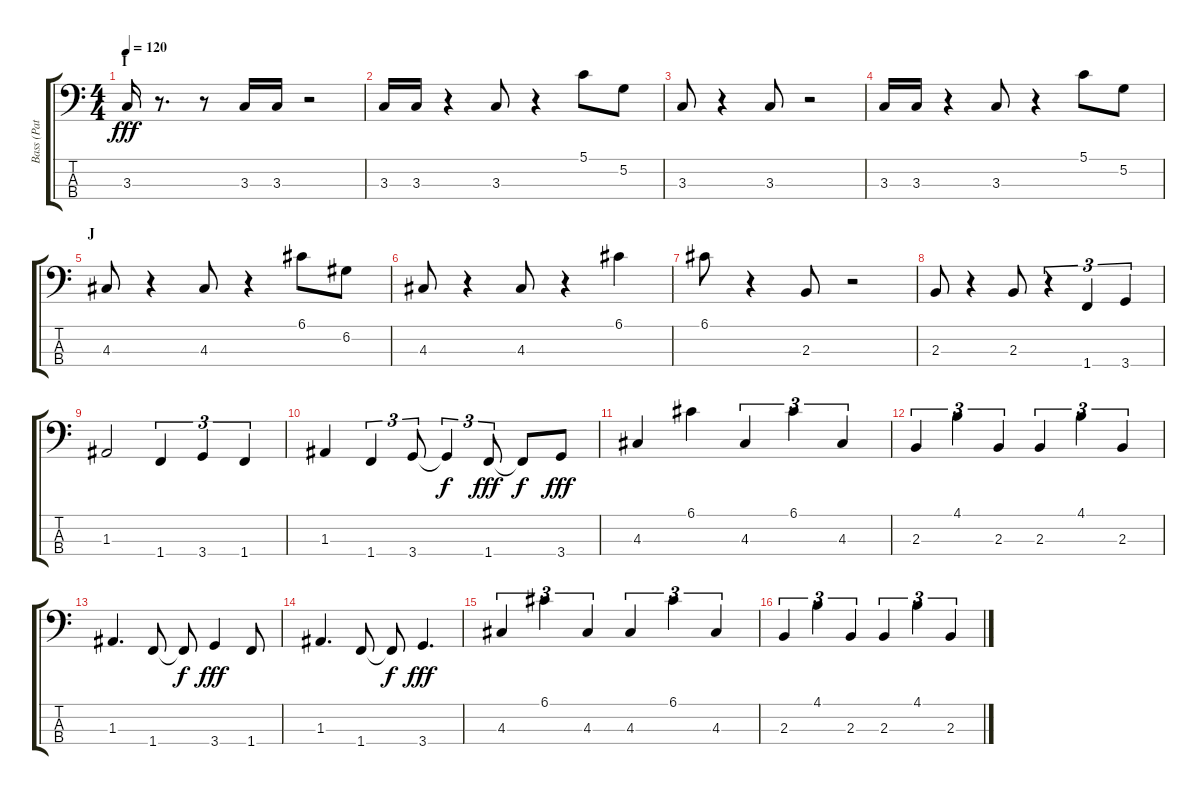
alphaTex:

\track ("Bass (Pat O'Hearn)" "Bass (Pat ") {instrument fretlessbass}
\staff {score tabs}
\tuning (G2 D2 A1 E1) {hide}
\ts (4 4)
\section ("" "I")
\tempo 120
\clef f4
\ks c
3.3.16{dy fff} r.8{d} r.8 3.3.16 3.3.16 r.2 |
3.3.16 3.3.16 r.4 3.3.8 r.4 5.1.8 5.2.8 |
3.3.8 r.4 3.3.8 r.2 |
3.3.16 3.3.16 r.4 3.3.8 r.4 5.1.8 5.2.8 |
\section ("" "J")
4.3.8 r.4 4.3.8 r.4 6.1.8 6.2.8 |
4.3.8 r.4 4.3.8 r.4 6.1.4 |
6.1.8 r.4 2.3.8 r.2 |
2.3.8 r.4 2.3.8 r.4{tu (3 2)} 1.4.4{tu (3 2)} 3.4.4{tu (3 2)} |
1.3.2 1.4.4{tu (3 2)} 3.4.4{tu (3 2)} 1.4.4{tu (3 2)} |
1.3.4 1.4.4{tu (3 2)} 3.4.8{tu (3 2)} 3.4{t}.4{tu (3 2) dy f} 1.4.8{tu (3 2) dy fff} 1.4{t}.8{dy f} 3.4.8{dy fff} |
4.3.4 6.1.4 4.3.4{tu (3 2)} 6.1.4{tu (3 2)} 4.3.4{tu (3 2)} |
2.3.4{tu (3 2)} 4.1.4{tu (3 2)} 2.3.4{tu (3 2)} 2.3.4{tu (3 2)} 4.1.4{tu (3 2)} 2.3.4{tu (3 2)} |
1.3.4{d} 1.4.8 1.4{t}.8{dy f} 3.4.4{dy fff} 1.4.8 |
1.3.4{d} 1.4.8 1.4{t}.8{dy f} 3.4.4{d dy fff} |
4.3.4{tu (3 2)} 6.1.4{tu (3 2)} 4.3.4{tu (3 2)} 4.3.4{tu (3 2)} 6.1.4{tu (3 2)} 4.3.4{tu (3 2)} |
2.3.4{tu (3 2)} 4.1.4{tu (3 2)} 2.3.4{tu (3 2)} 2.3.4{tu (3 2)} 4.1.4{tu (3 2)} 2.3.4{tu (3 2)}
